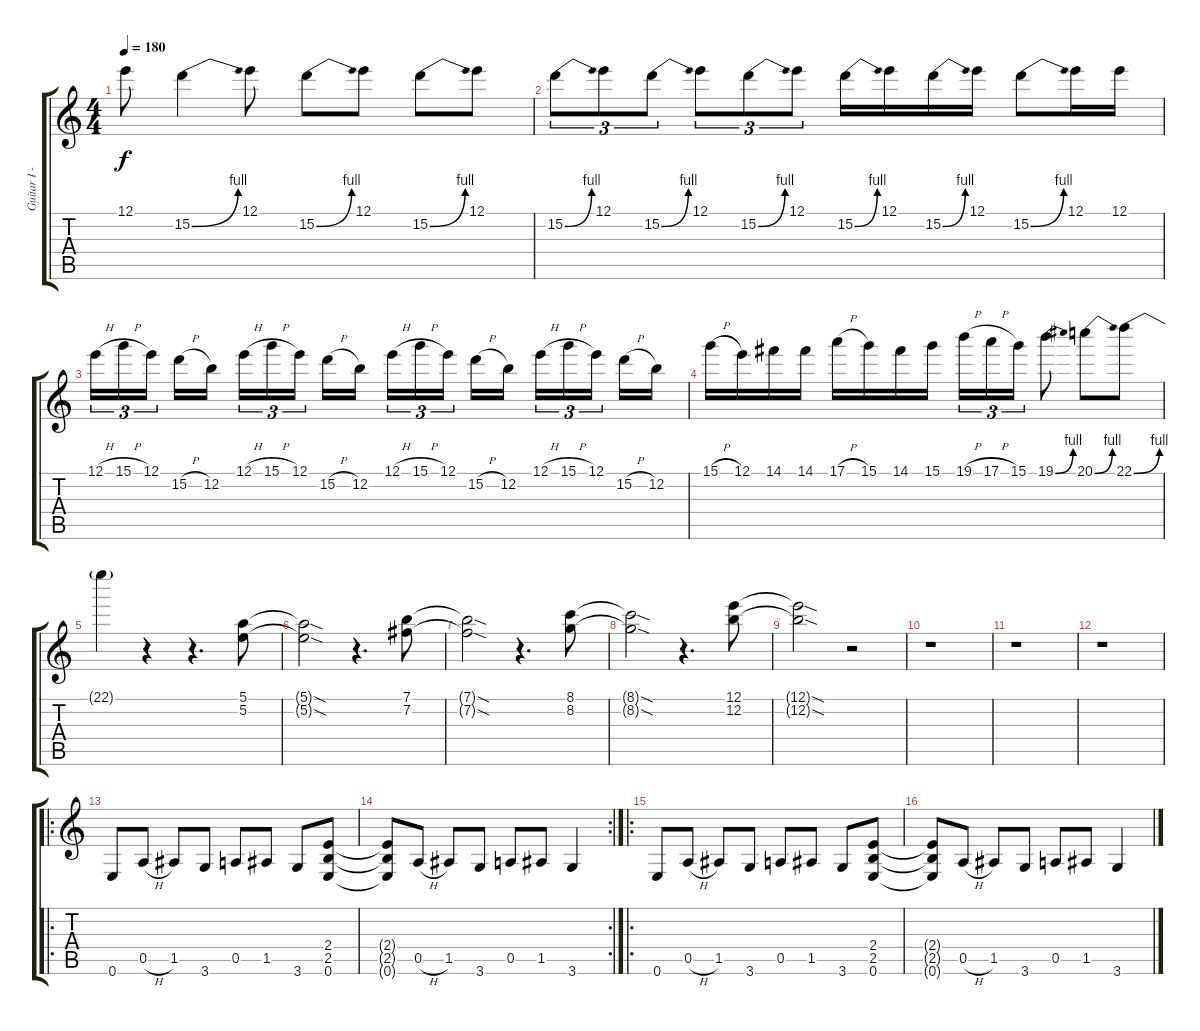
\track ("Guitar I - James" "Guitar I -") {instrument distortionguitar}
\staff {score tabs}
\tuning (E4 B3 G3 D3 A2 E2) {hide}
\ts (4 4)
\tempo 180
\clef g2
\ks c
12.1.8{dy f} 15.2{be (bend 0 0 60 4)}.4 12.1.8 15.2{be (bend 0 0 60 4)}.8 12.1.8 15.2{be (bend 0 0 60 4)}.8 12.1.8 |
15.2{be (bend 0 0 60 4)}.8{tu (3 2)} 12.1.8{tu (3 2)} 15.2{be (bend 0 0 60 4)}.8{tu (3 2)} 12.1.8{tu (3 2)} 15.2{be (bend 0 0 60 4)}.8{tu (3 2)} 12.1.8{tu (3 2)} 15.2{be (bend 0 0 60 4)}.16 12.1.16 15.2{be (bend 0 0 60 4)}.16 12.1.16 15.2{be (bend 0 0 60 4)}.8 12.1.16 12.1.16 |
12.1{h}.16{tu (3 2)} 15.1{h}.16{tu (3 2)} 12.1.16{tu (3 2) beam splitsecondary} 15.2{h}.16 12.2.16 12.1{h}.16{tu (3 2)} 15.1{h}.16{tu (3 2)} 12.1.16{tu (3 2) beam splitsecondary} 15.2{h}.16 12.2.16 12.1{h}.16{tu (3 2)} 15.1{h}.16{tu (3 2)} 12.1.16{tu (3 2) beam splitsecondary} 15.2{h}.16 12.2.16 12.1{h}.16{tu (3 2)} 15.1{h}.16{tu (3 2)} 12.1.16{tu (3 2) beam splitsecondary} 15.2{h}.16 12.2.16 |
15.1{h}.16 12.1.16 14.1.16 14.1.16 17.1{h}.16 15.1.16 14.1.16 15.1.16 19.1{h}.16{tu (3 2)} 17.1{h}.16{tu (3 2)} 15.1.16{tu (3 2)} 19.1{be (bend 0 0 60 4)}.8 20.1{be (bend 0 0 60 4)}.8 22.1{be (bend 0 0 60 4)}.8 |
22.1{t}.4 r.4 r.4{d} (5.1 5.2).8 |
(5.1{sod t} 5.2{sod t}).2 r.4{d} (7.1 7.2).8 |
(7.1{sod t} 7.2{sod t}).2 r.4{d} (8.1 8.2).8 |
(8.1{sod t} 8.2{sod t}).2 r.4{d} (12.1 12.2).8 |
(12.1{sod t} 12.2{sod t}).2 r.2 |
r.1 |
r.1 |
r.1 |
\ro
0.6.8 0.5{h}.8 1.5.8 3.6.8 0.5.8 1.5.8 3.6.8 (2.4 2.5 0.6).8 |
\rc 2
(2.4{t} 2.5{t} 0.6{t}).8 0.5{h}.8 1.5.8 3.6.8 0.5.8 1.5.8 3.6.4 |
\ro
0.6.8 0.5{h}.8 1.5.8 3.6.8 0.5.8 1.5.8 3.6.8 (2.4 2.5 0.6).8 |
(2.4{t} 2.5{t} 0.6{t}).8 0.5{h}.8 1.5.8 3.6.8 0.5.8 1.5.8 3.6.4
